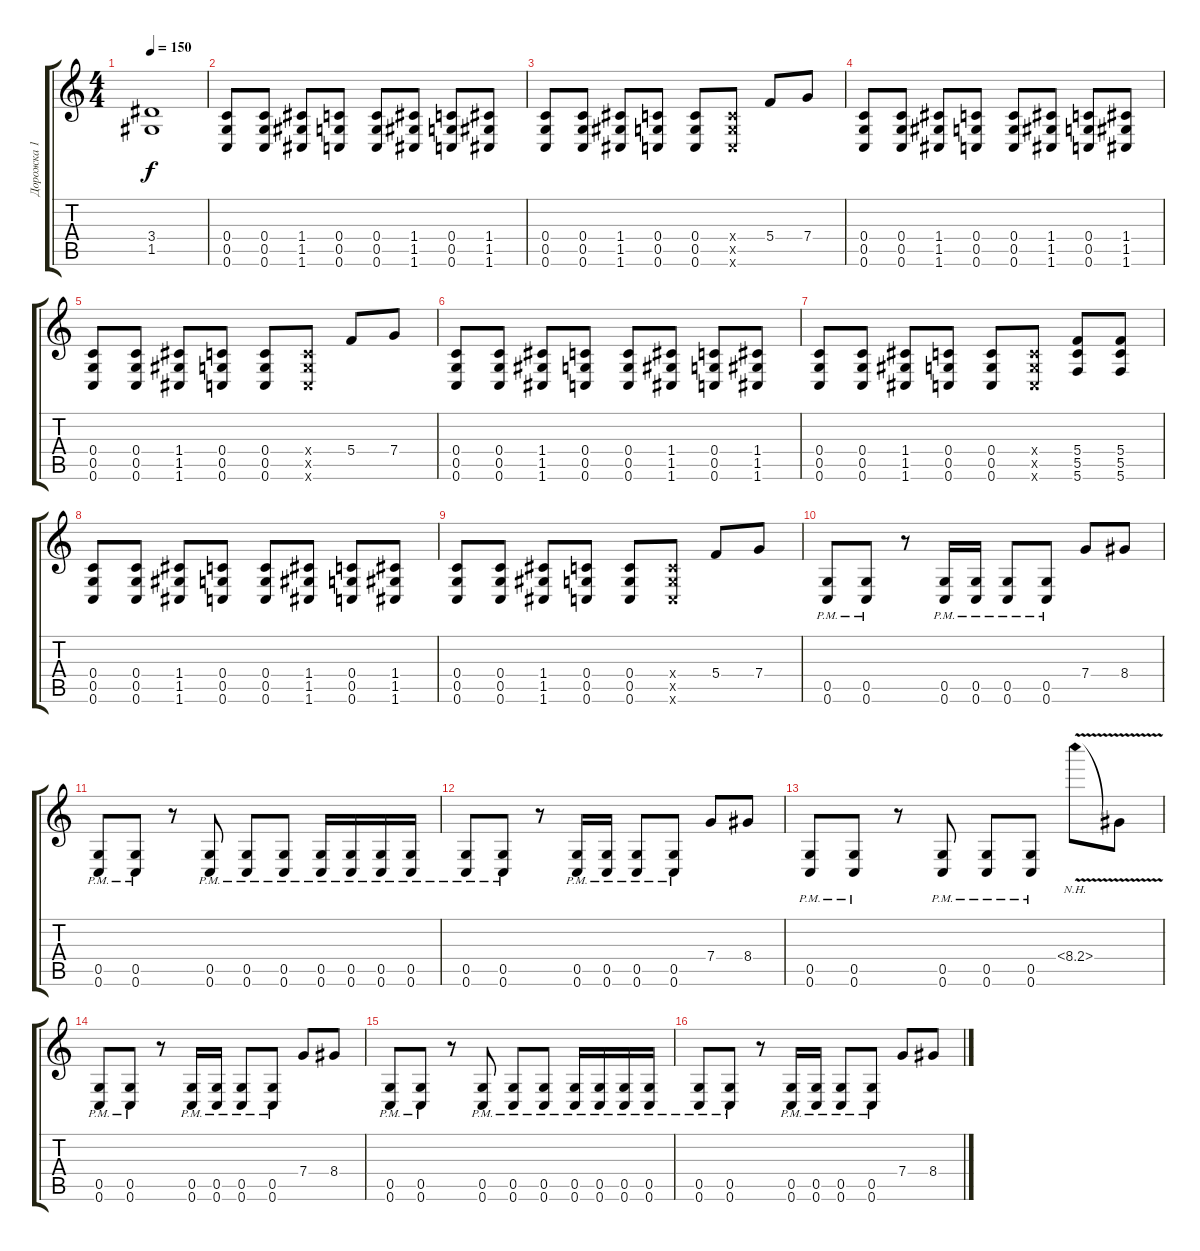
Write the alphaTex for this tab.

\track ("Дорожка 1" "Дорожка 1") {instrument distortionguitar}
\staff {score tabs}
\tuning (D4 A3 F3 C3 G2 C2) {hide}
\ts (4 4)
\tempo 150
\clef g2
\ks c
(3.4 1.5).1{dy f} |
(0.4 0.5 0.6).8{instrument distortionguitar} (0.4 0.5 0.6).8 (1.4 1.5 1.6).8 (0.4 0.5 0.6).8 (0.4 0.5 0.6).8 (1.4 1.5 1.6).8 (0.4 0.5 0.6).8 (1.4 1.5 1.6).8 |
(0.4 0.5 0.6).8{instrument distortionguitar} (0.4 0.5 0.6).8 (1.4 1.5 1.6).8 (0.4 0.5 0.6).8 (0.4 0.5 0.6).8 (0.4{x} 0.5{x} 0.6{x}).8 5.4.8 7.4.8 |
(0.4 0.5 0.6).8{instrument distortionguitar} (0.4 0.5 0.6).8 (1.4 1.5 1.6).8 (0.4 0.5 0.6).8 (0.4 0.5 0.6).8 (1.4 1.5 1.6).8 (0.4 0.5 0.6).8 (1.4 1.5 1.6).8 |
(0.4 0.5 0.6).8{instrument distortionguitar} (0.4 0.5 0.6).8 (1.4 1.5 1.6).8 (0.4 0.5 0.6).8 (0.4 0.5 0.6).8 (0.4{x} 0.5{x} 0.6{x}).8 5.4.8 7.4.8 |
(0.4 0.5 0.6).8{instrument distortionguitar} (0.4 0.5 0.6).8 (1.4 1.5 1.6).8 (0.4 0.5 0.6).8 (0.4 0.5 0.6).8 (1.4 1.5 1.6).8 (0.4 0.5 0.6).8 (1.4 1.5 1.6).8 |
(0.4 0.5 0.6).8{instrument distortionguitar} (0.4 0.5 0.6).8 (1.4 1.5 1.6).8 (0.4 0.5 0.6).8 (0.4 0.5 0.6).8 (0.4{x} 0.5{x} 0.6{x}).8 (5.4 5.5 5.6).8 (5.4 5.5 5.6).8 |
(0.4 0.5 0.6).8{instrument distortionguitar} (0.4 0.5 0.6).8 (1.4 1.5 1.6).8 (0.4 0.5 0.6).8 (0.4 0.5 0.6).8 (1.4 1.5 1.6).8 (0.4 0.5 0.6).8 (1.4 1.5 1.6).8 |
(0.4 0.5 0.6).8{instrument distortionguitar} (0.4 0.5 0.6).8 (1.4 1.5 1.6).8 (0.4 0.5 0.6).8 (0.4 0.5 0.6).8 (0.4{x} 0.5{x} 0.6{x}).8 5.4.8 7.4.8 |
(0.5{pm} 0.6{pm}).8 (0.5{pm} 0.6{pm}).8 r.8 (0.5{pm} 0.6{pm}).16 (0.5{pm} 0.6{pm}).16 (0.5{pm} 0.6{pm}).8 (0.5{pm} 0.6{pm}).8 7.4.8 8.4.8 |
(0.5{pm} 0.6{pm}).8 (0.5{pm} 0.6{pm}).8 r.8 (0.5{pm} 0.6{pm}).8 (0.5{pm} 0.6{pm}).8 (0.5{pm} 0.6{pm}).8 (0.5{pm} 0.6{pm}).16 (0.5{pm} 0.6{pm}).16 (0.5{pm} 0.6{pm}).16 (0.5{pm} 0.6{pm}).16 |
(0.5{pm} 0.6{pm}).8 (0.5{pm} 0.6{pm}).8 r.8 (0.5{pm} 0.6{pm}).16 (0.5{pm} 0.6{pm}).16 (0.5{pm} 0.6{pm}).8 (0.5{pm} 0.6{pm}).8 7.4.8 8.4.8 |
(0.5{pm} 0.6{pm}).8 (0.5{pm} 0.6{pm}).8 r.8 (0.5{pm} 0.6{pm}).8 (0.5{pm} 0.6{pm}).8 (0.5{pm} 0.6{pm}).8 8.4{nh v}.8 8.4{t}.8 |
(0.5{pm} 0.6{pm}).8 (0.5{pm} 0.6{pm}).8 r.8 (0.5{pm} 0.6{pm}).16 (0.5{pm} 0.6{pm}).16 (0.5{pm} 0.6{pm}).8 (0.5{pm} 0.6{pm}).8 7.4.8 8.4.8 |
(0.5{pm} 0.6{pm}).8 (0.5{pm} 0.6{pm}).8 r.8 (0.5{pm} 0.6{pm}).8 (0.5{pm} 0.6{pm}).8 (0.5{pm} 0.6{pm}).8 (0.5{pm} 0.6{pm}).16 (0.5{pm} 0.6{pm}).16 (0.5{pm} 0.6{pm}).16 (0.5{pm} 0.6{pm}).16 |
(0.5{pm} 0.6{pm}).8 (0.5{pm} 0.6{pm}).8 r.8 (0.5{pm} 0.6{pm}).16 (0.5{pm} 0.6{pm}).16 (0.5{pm} 0.6{pm}).8 (0.5{pm} 0.6{pm}).8 7.4.8 8.4.8
